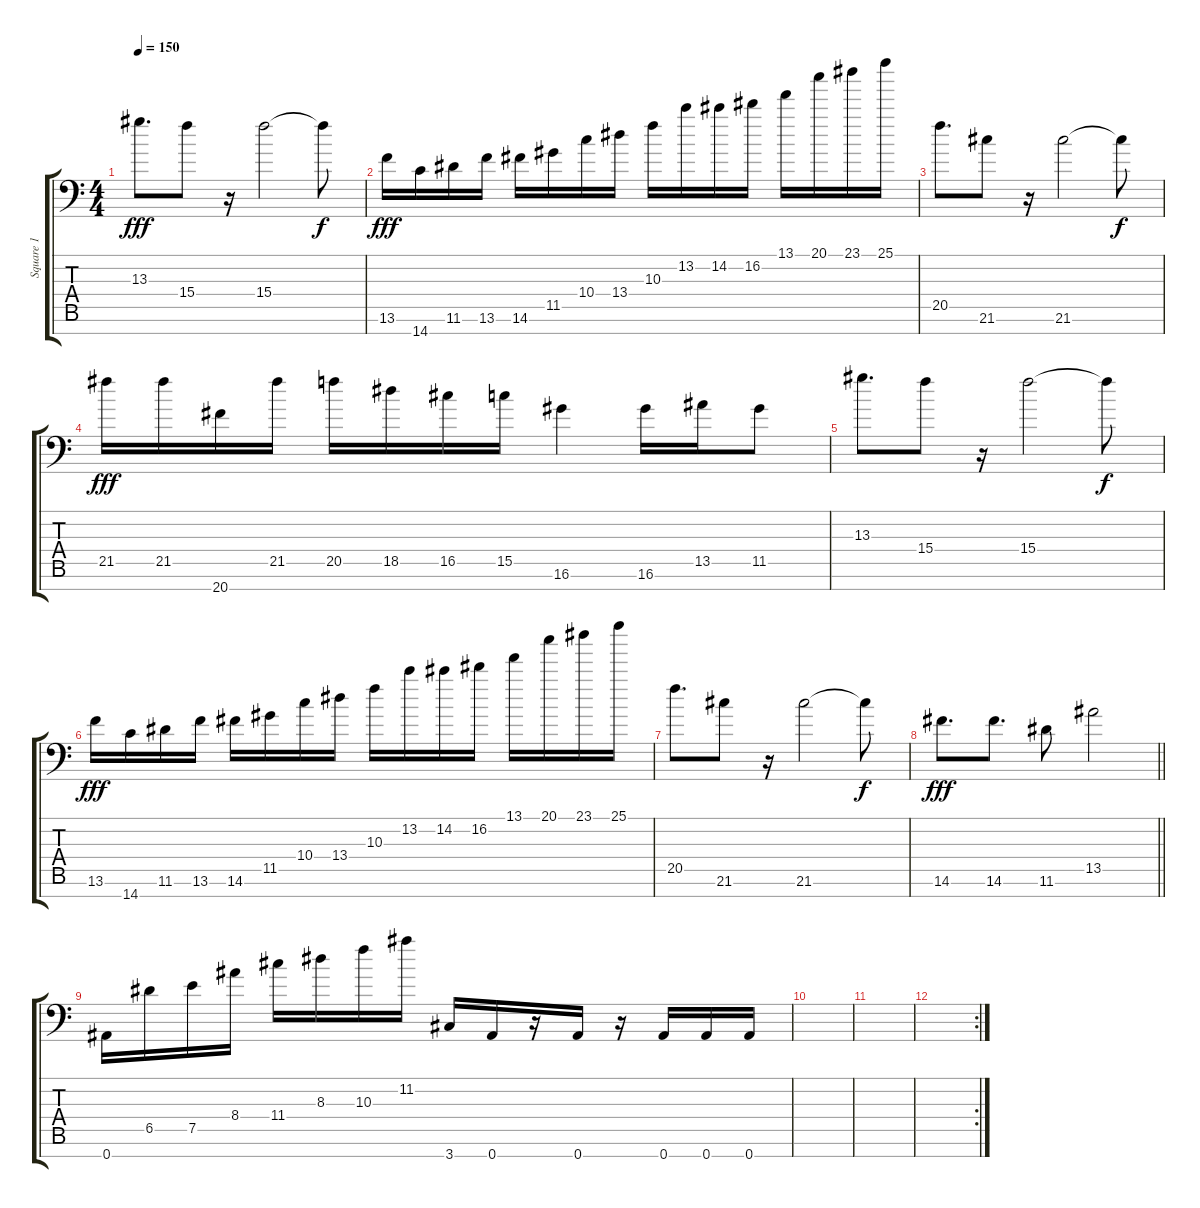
\track ("Square 1" "Square 1") {instrument electricguitarjazz}
\staff {score tabs}
\tuning (E4 B3 G3 D3 A2 E2 Bb1) {hide}
\ts (4 4)
\tempo 150
\clef f4
\ks c
13.3.8{d dy fff} 15.4.8 r.16 15.4.2 15.4{t}.8{dy f} |
13.6.16{dy fff} 14.7.16 11.6.16 13.6.16 14.6.16 11.5.16 10.4.16 13.4.16 10.3.16 13.2.16 14.2.16 16.2.16 13.1.16 20.1.16 23.1.16 25.1.16 |
20.5.8{d} 21.6.8 r.16 21.6.2 21.6{t}.8{dy f} |
21.5.16{dy fff} 21.5.16 20.7.16 21.5.16 20.5.16 18.5.16 16.5.16 15.5.16 16.6.4 16.6.16 13.5.16 11.5.8 |
13.3.8{d} 15.4.8 r.16 15.4.2 15.4{t}.8{dy f} |
13.6.16{dy fff} 14.7.16 11.6.16 13.6.16 14.6.16 11.5.16 10.4.16 13.4.16 10.3.16 13.2.16 14.2.16 16.2.16 13.1.16 20.1.16 23.1.16 25.1.16 |
20.5.8{d} 21.6.8 r.16 21.6.2 21.6{t}.8{dy f} |
\barLineRight lightlight
14.6.8{d dy fff} 14.6.8{d} 11.6.8 13.5.2 |
0.7.16 6.5.16 7.5.16 8.4.16 11.4.16 8.3.16 10.3.16 11.2.16 3.7.16 0.7.16 r.16 0.7.16 r.16 0.7.16 0.7.16 0.7.16 |
|
|
\rc 2
